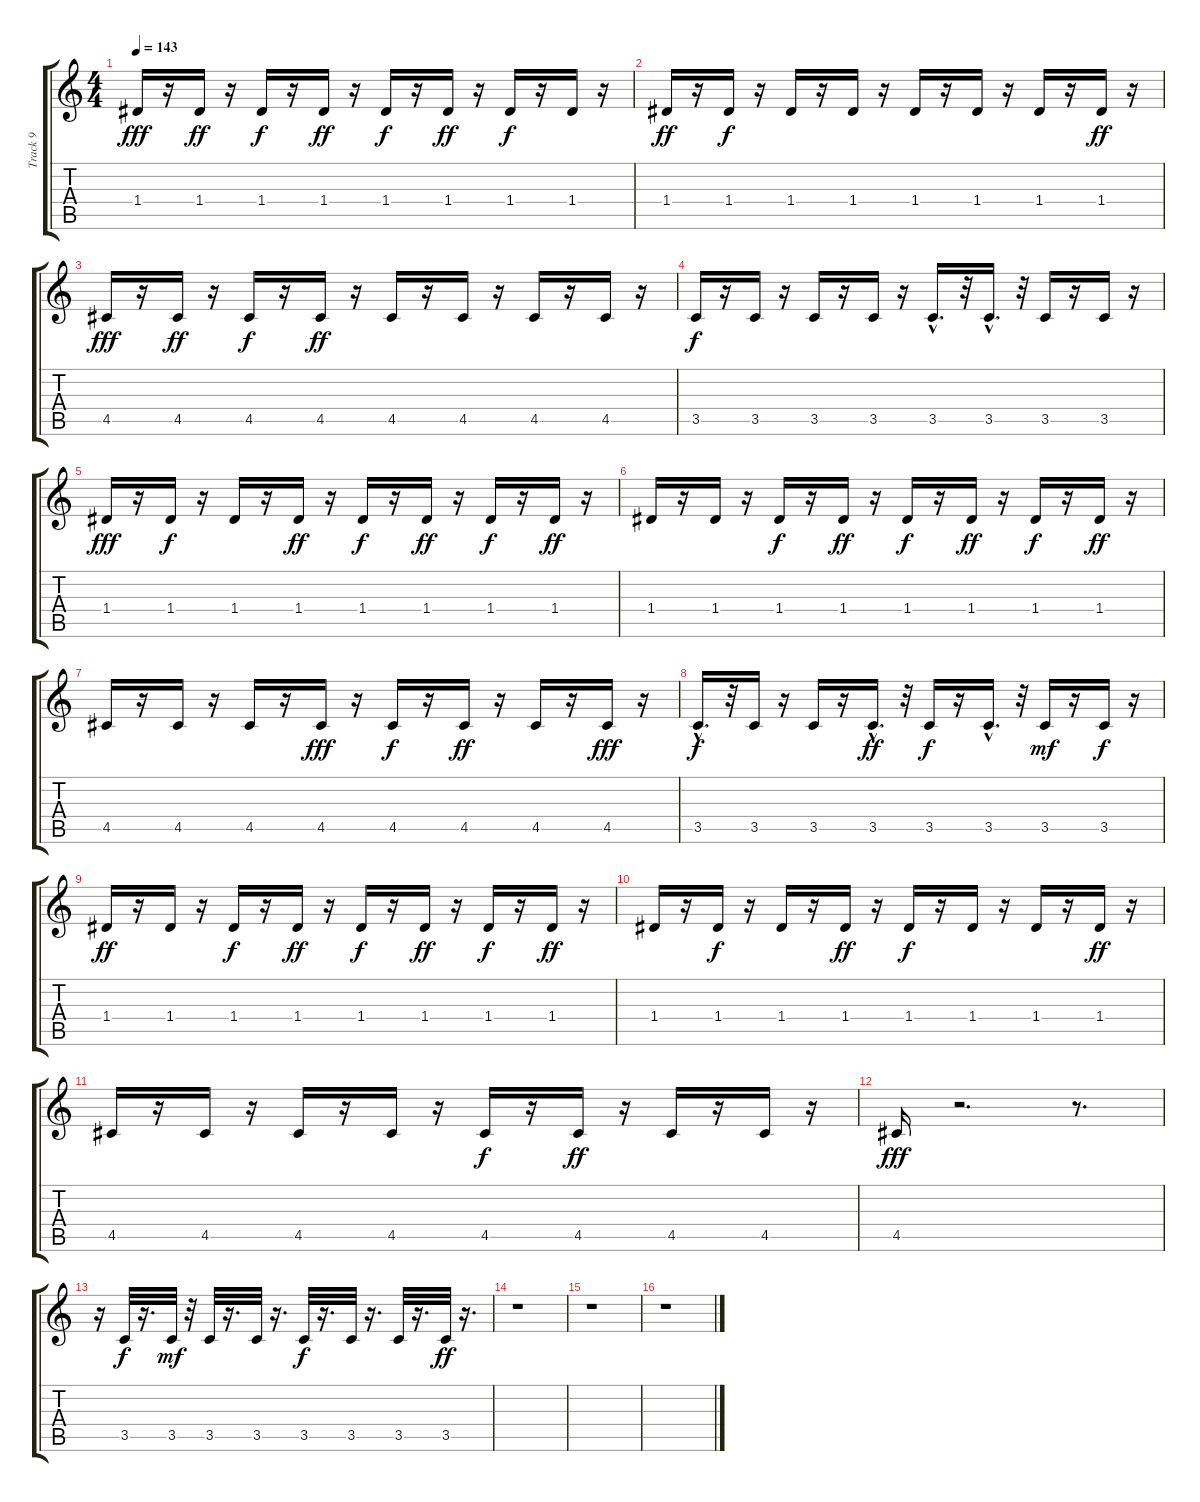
\track ("Track 9" "Track 9") {instrument electricguitarmuted}
\staff {score tabs}
\tuning (E4 B3 G3 D3 A2 E2) {hide}
\ts (4 4)
\tempo 143
\clef g2
\ks c
1.4.16{dy fff} r.16 1.4.16{dy ff} r.16 1.4.16{dy f} r.16 1.4.16{dy ff} r.16 1.4.16{dy f} r.16 1.4.16{dy ff} r.16 1.4.16{dy f} r.16 1.4.16 r.16 |
1.4.16{dy ff} r.16 1.4.16{dy f} r.16 1.4.16 r.16 1.4.16 r.16 1.4.16 r.16 1.4.16 r.16 1.4.16 r.16 1.4.16{dy ff} r.16 |
4.5.16{dy fff} r.16 4.5.16{dy ff} r.16 4.5.16{dy f} r.16 4.5.16{dy ff} r.16 4.5.16 r.16 4.5.16 r.16 4.5.16 r.16 4.5.16 r.16 |
3.5.16{dy f} r.16 3.5.16 r.16 3.5.16 r.16 3.5.16 r.16 3.5{hac}.16{d} r.32 3.5{hac}.16{d} r.32 3.5.16 r.16 3.5.16 r.16 |
1.4.16{dy fff} r.16 1.4.16{dy f} r.16 1.4.16 r.16 1.4.16{dy ff} r.16 1.4.16{dy f} r.16 1.4.16{dy ff} r.16 1.4.16{dy f} r.16 1.4.16{dy ff} r.16 |
1.4.16 r.16 1.4.16 r.16 1.4.16{dy f} r.16 1.4.16{dy ff} r.16 1.4.16{dy f} r.16 1.4.16{dy ff} r.16 1.4.16{dy f} r.16 1.4.16{dy ff} r.16 |
4.5.16 r.16 4.5.16 r.16 4.5.16 r.16 4.5.16{dy fff} r.16 4.5.16{dy f} r.16 4.5.16{dy ff} r.16 4.5.16 r.16 4.5.16{dy fff} r.16 |
3.5{hac}.16{d dy f} r.32 3.5.16 r.16 3.5.16 r.16 3.5{hac}.16{d dy ff} r.32 3.5.16{dy f} r.16 3.5{hac}.16{d} r.32 3.5.16{dy mf} r.16 3.5.16{dy f} r.16 |
1.4.16{dy ff} r.16 1.4.16 r.16 1.4.16{dy f} r.16 1.4.16{dy ff} r.16 1.4.16{dy f} r.16 1.4.16{dy ff} r.16 1.4.16{dy f} r.16 1.4.16{dy ff} r.16 |
1.4.16 r.16 1.4.16{dy f} r.16 1.4.16 r.16 1.4.16{dy ff} r.16 1.4.16{dy f} r.16 1.4.16 r.16 1.4.16 r.16 1.4.16{dy ff} r.16 |
4.5.16 r.16 4.5.16 r.16 4.5.16 r.16 4.5.16 r.16 4.5.16{dy f} r.16 4.5.16{dy ff} r.16 4.5.16 r.16 4.5.16 r.16 |
4.5.16{dy fff} r.2{d} r.8{d} |
r.16 3.5.32{dy f} r.16{d} 3.5.32{dy mf} r.32 3.5.32 r.16{d} 3.5.32 r.16{d} 3.5.32{dy f} r.16{d} 3.5.32 r.16{d} 3.5.32 r.16{d} 3.5.32{dy ff} r.16{d} |
r.1 |
r.1 |
r.1
